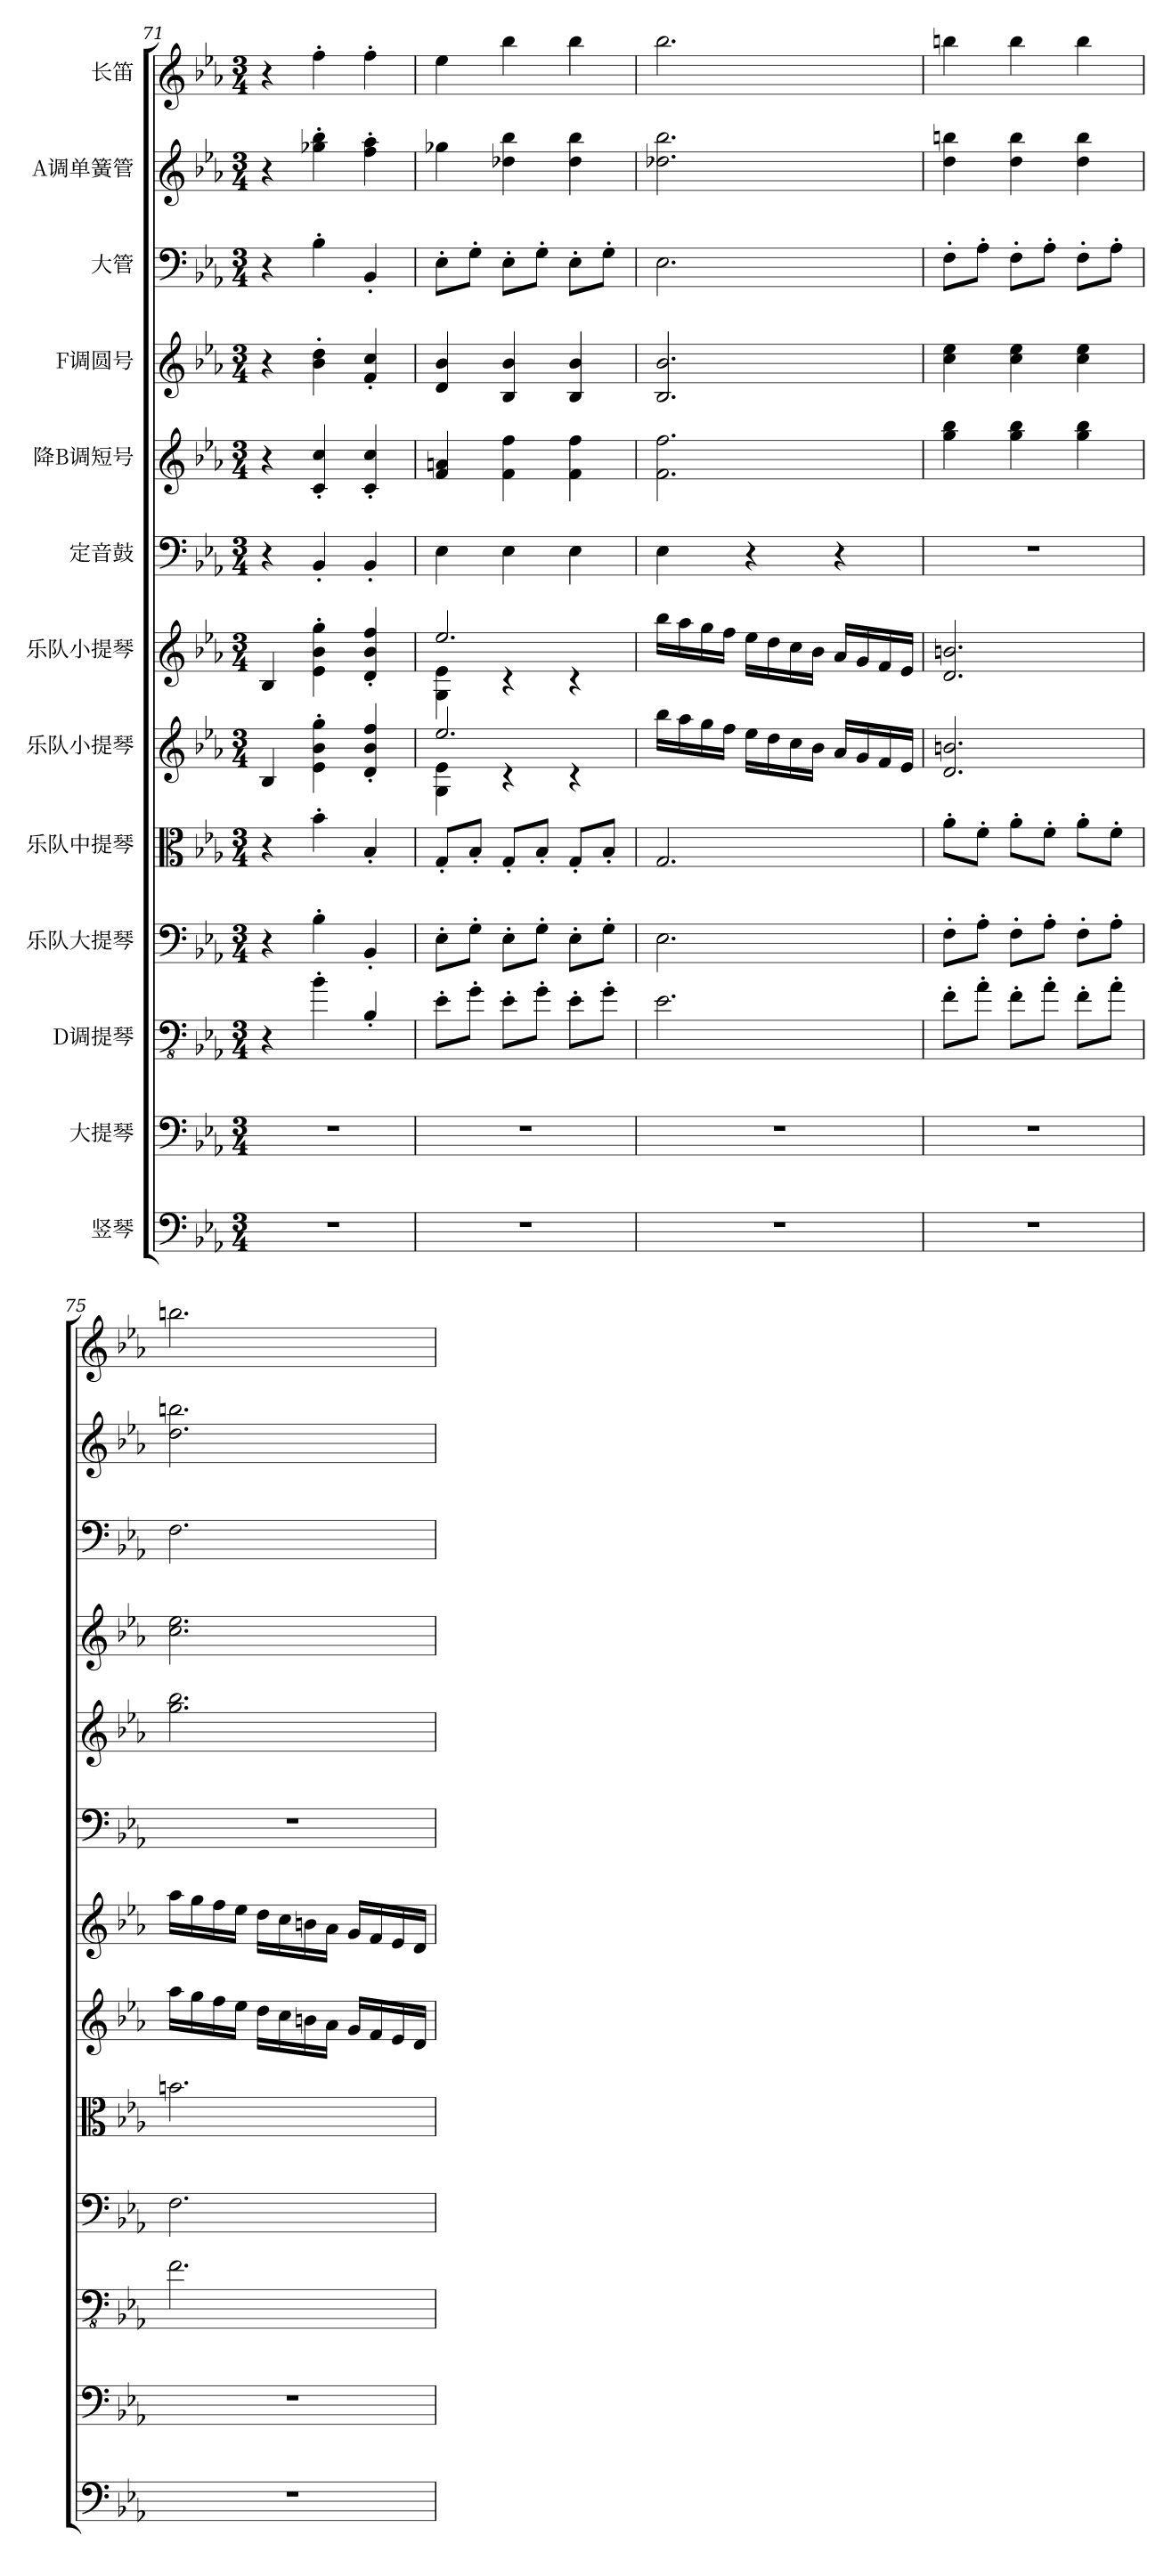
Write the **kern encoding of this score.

**kern	**kern	**kern	**kern	**kern	**kern	**kern	**kern	**kern	**kern	**kern	**kern	**kern
*part13	*part12	*part11	*part10	*part9	*part8	*part7	*part6	*part5	*part4	*part3	*part2	*part1
*staff13	*staff12	*staff11	*staff10	*staff9	*staff8	*staff7	*staff6	*staff5	*staff4	*staff3	*staff2	*staff1
*I"竖琴	*I"大提琴	*I"D调提琴	*I"乐队大提琴	*I"乐队中提琴	*I"乐队小提琴	*I"乐队小提琴	*I"定音鼓	*I"降B调短号	*I"F调圆号	*I"大管	*I"A调单簧管	*I"长笛
*clefF4	*clefF4	*clefFv4	*clefF4	*clefC3	*clefG2	*clefG2	*clefF4	*clefG2	*clefG2	*clefF4	*clefG2	*clefG2
*	*	*ITrd7c12	*	*	*	*	*	*ITrd1c2	*ITrd4c7	*	*ITrd2c3	*
*k[b-e-a-]	*k[b-e-a-]	*k[b-e-a-]	*k[b-e-a-]	*k[b-e-a-]	*k[b-e-a-]	*k[b-e-a-]	*k[b-e-a-]	*k[b-e-a-d-g-]	*k[b-e-a-d-]	*k[b-e-a-]	*k[]	*k[b-e-a-]
*M3/4	*M3/4	*M3/4	*M3/4	*M3/4	*M3/4	*M3/4	*M3/4	*M3/4	*M3/4	*M3/4	*M3/4	*M3/4
*MM138	*MM138	*MM138	*MM138	*MM138	*MM138	*MM138	*MM138	*MM138	*MM138	*MM138	*MM138	*MM138
=71	=71	=71	=71	=71	=71	=71	=71	=71	=71	=71	=71	=71
2.r	2.r	4r	4r	4r	4B-/	4B-/	4r	4r	4r	4r	4r	4r
.	.	4BB-'\	4B-'\	4b-'\	4e-\' 4b-\' 4gg\'	4e-\' 4b-\' 4gg\'	4BB-'/	4B-/' 4b-/'	4e-\' 4g\'	4B-'\	4ee-X\' 4gg\'	4ff'\
.	.	4BBB-'/	4BB-'/	4B-'/	4d/' 4b-/' 4ff/'	4d/' 4b-/' 4ff/'	4BB-'/	4B-/' 4b-/'	4B-/' 4f/'	4BB-'/	4dd\' 4ff\'	4ff'\
!!LO:PB:g=z
=72	=72	=72	=72	=72	=72	=72	=72	=72	=72	=72	=72	=72
*	*	*	*	*	*	*	*	*	*	*	*	*MM148
*	*	*	*	*	*^	*^	*	*	*	*	*	*
2.r	2.r	8EE-'\L	8E-'\L	8G'/L	2.ee-/	4G\ 4e-\	2.ee-/	4G\ 4e-\	4E-\	4e-/ 4gn/	4G/ 4e-/	8E-'\L	4ee-X\	4ee-\
.	.	8GG'\J	8G'\J	8B-'/J	.	.	.	.	.	.	.	8G'\J	.	.
.	.	8EE-'\L	8E-'\L	8G'/L	.	4r	.	4r	4E-\	4e-\ 4ee-\	4E-/ 4e-/	8E-'\L	4b-X\ 4gg\	4bb-\
.	.	8GG'\J	8G'\J	8B-'/J	.	.	.	.	.	.	.	8G'\J	.	.
.	.	8EE-'\L	8E-'\L	8G'/L	.	4r	.	4r	4E-\	4e-\ 4ee-\	4E-/ 4e-/	8E-'\L	4b-\ 4gg\	4bb-\
.	.	8GG'\J	8G'\J	8B-'/J	.	.	.	.	.	.	.	8G'\J	.	.
*	*	*	*	*	*v	*v	*	*	*	*	*	*	*	*
*	*	*	*	*	*	*v	*v	*	*	*	*	*	*
=73	=73	=73	=73	=73	=73	=73	=73	=73	=73	=73	=73	=73
2.r	2.r	2.EE-\	2.E-\	2.G/	16bb-\LL	16bb-\LL	4E-\	2.e-\ 2.ee-\	2.E-/ 2.e-/	2.E-\	2.b-X\ 2.gg\	2.bb-\
.	.	.	.	.	16aa-\	16aa-\	.	.	.	.	.	.
.	.	.	.	.	16gg\	16gg\	.	.	.	.	.	.
.	.	.	.	.	16ff\JJ	16ff\JJ	.	.	.	.	.	.
.	.	.	.	.	16ee-\LL	16ee-\LL	4r	.	.	.	.	.
.	.	.	.	.	16dd\	16dd\	.	.	.	.	.	.
.	.	.	.	.	16cc\	16cc\	.	.	.	.	.	.
.	.	.	.	.	16b-\JJ	16b-\JJ	.	.	.	.	.	.
.	.	.	.	.	16a-/LL	16a-/LL	4r	.	.	.	.	.
.	.	.	.	.	16g/	16g/	.	.	.	.	.	.
.	.	.	.	.	16f/	16f/	.	.	.	.	.	.
.	.	.	.	.	16e-/JJ	16e-/JJ	.	.	.	.	.	.
=74	=74	=74	=74	=74	=74	=74	=74	=74	=74	=74	=74	=74
2.r	2.r	8FF'\L	8F'\L	8a-'\L	2.d/ 2.bn/	2.d/ 2.bn/	2.r	4ff\ 4aa-\	4f\ 4a-\	8F'\L	4b\ 4gg#X\	4bbn\
.	.	8AA-'\J	8A-'\J	8f'\J	.	.	.	.	.	8A-'\J	.	.
.	.	8FF'\L	8F'\L	8a-'\L	.	.	.	4ff\ 4aa-\	4f\ 4a-\	8F'\L	4b\ 4gg#\	4bb\
.	.	8AA-'\J	8A-'\J	8f'\J	.	.	.	.	.	8A-'\J	.	.
.	.	8FF'\L	8F'\L	8a-'\L	.	.	.	4ff\ 4aa-\	4f\ 4a-\	8F'\L	4b\ 4gg#\	4bb\
.	.	8AA-'\J	8A-'\J	8f'\J	.	.	.	.	.	8A-'\J	.	.
=75	=75	=75	=75	=75	=75	=75	=75	=75	=75	=75	=75	=75
2.r	2.r	2.FF\	2.F\	2.bn\	16aa-\LL	16aa-\LL	2.r	2.ff\ 2.aa-\	2.f\ 2.a-\	2.F\	2.b\ 2.gg#X\	2.bbn\
.	.	.	.	.	16gg\	16gg\	.	.	.	.	.	.
.	.	.	.	.	16ff\	16ff\	.	.	.	.	.	.
.	.	.	.	.	16ee-\JJ	16ee-\JJ	.	.	.	.	.	.
.	.	.	.	.	16dd\LL	16dd\LL	.	.	.	.	.	.
.	.	.	.	.	16cc\	16cc\	.	.	.	.	.	.
.	.	.	.	.	16bn\	16bn\	.	.	.	.	.	.
.	.	.	.	.	16a-\JJ	16a-\JJ	.	.	.	.	.	.
.	.	.	.	.	16g/LL	16g/LL	.	.	.	.	.	.
.	.	.	.	.	16f/	16f/	.	.	.	.	.	.
.	.	.	.	.	16e-/	16e-/	.	.	.	.	.	.
.	.	.	.	.	16d/JJ	16d/JJ	.	.	.	.	.	.
=	=	=	=	=	=	=	=	=	=	=	=	=
*-	*-	*-	*-	*-	*-	*-	*-	*-	*-	*-	*-	*-
